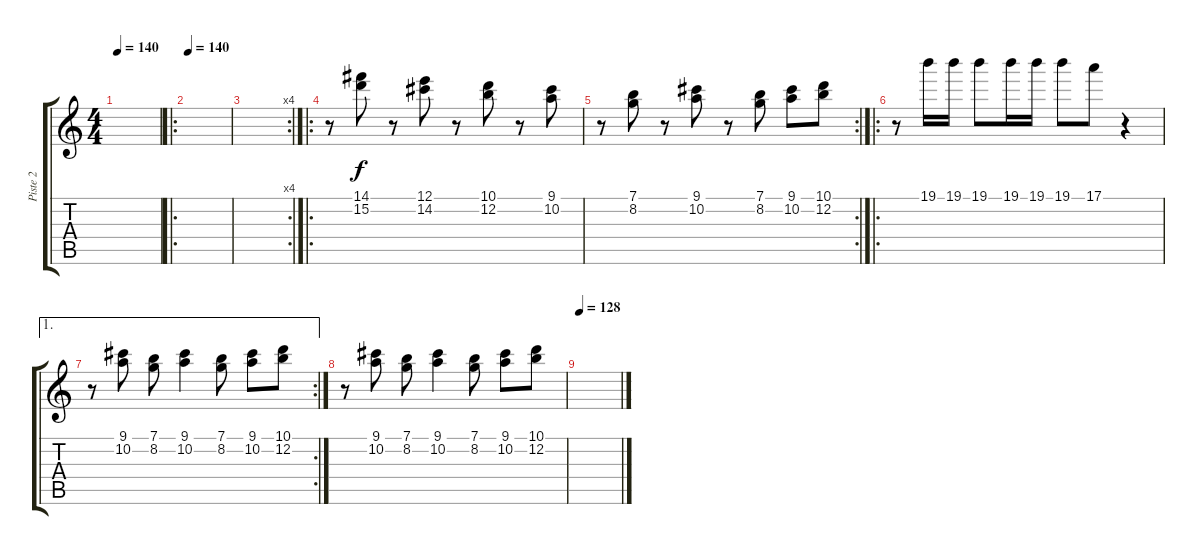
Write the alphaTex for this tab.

\track ("Piste 2" "Piste 2") {instrument acousticguitarsteel}
\staff {score tabs}
\tuning (E4 B3 G3 D3 A2 E2) {hide}
\ts (4 4)
\tempo 140
\clef g2
\ks c
|
\ro
\tempo 140
|
\rc 4
|
\ro
r.8 (14.1 15.2).8 r.8 (12.1 14.2).8 r.8 (10.1 12.2).8 r.8 (9.1 10.2).8 |
\rc 2
r.8 (7.1 8.2).8 r.8 (9.1 10.2).8 r.8 (7.1 8.2).8 (9.1 10.2).8 (10.1 12.2).8 |
\ro
r.8 19.1.16 19.1.16 19.1.8 19.1.16 19.1.16 19.1.8 17.1.8 r.4 |
\ae 1
\rc 2
r.8 (9.1 10.2).8 (7.1 8.2).8 (9.1 10.2).4 (7.1 8.2).8 (9.1 10.2).8 (10.1 12.2).8 |
r.8 (9.1 10.2).8 (7.1 8.2).8 (9.1 10.2).4 (7.1 8.2).8 (9.1 10.2).8 (10.1 12.2).8 |
\tempo 128
